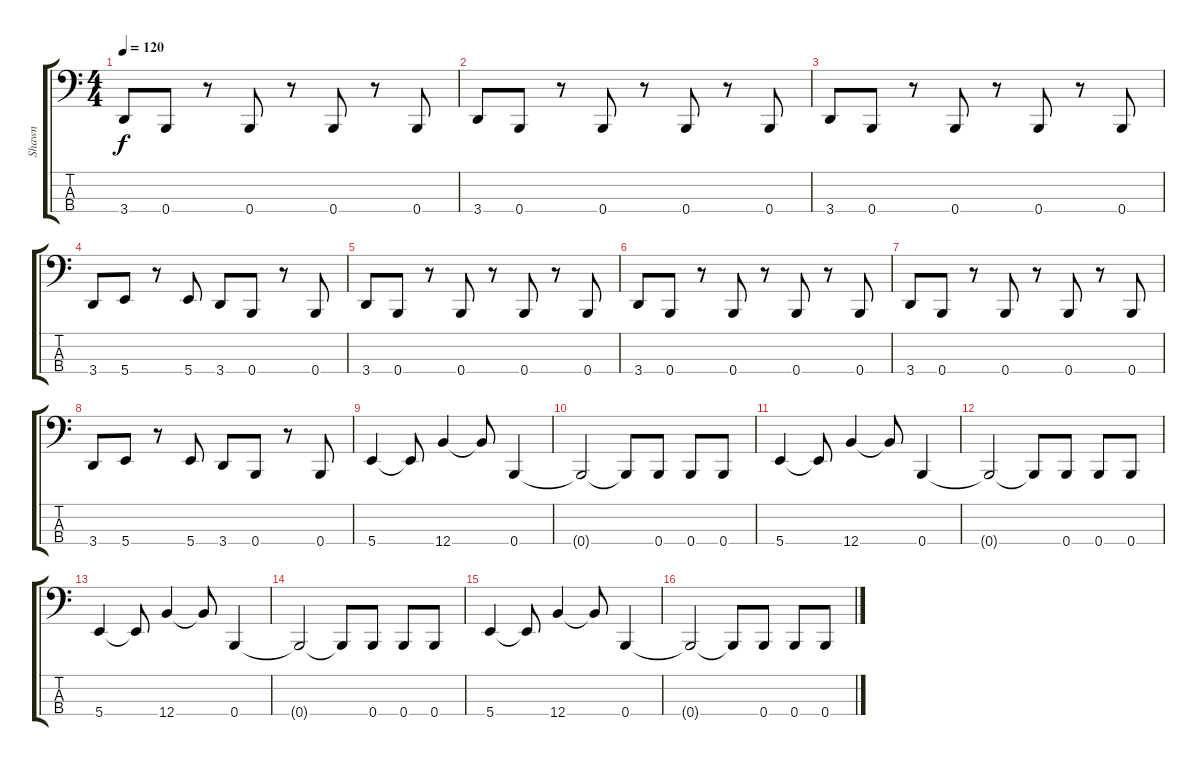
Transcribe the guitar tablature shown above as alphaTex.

\track ("Shawn" "Shawn") {instrument electricbassfinger}
\staff {score tabs}
\tuning (E2 B1 Gb1 B0) {hide}
\ts (4 4)
\tempo 120
\clef f4
\ks c
3.4.8{dy f} 0.4.8 r.8 0.4.8 r.8 0.4.8 r.8 0.4.8 |
3.4.8 0.4.8 r.8 0.4.8 r.8 0.4.8 r.8 0.4.8 |
3.4.8 0.4.8 r.8 0.4.8 r.8 0.4.8 r.8 0.4.8 |
3.4.8 5.4.8 r.8 5.4.8 3.4.8 0.4.8 r.8 0.4.8 |
3.4.8 0.4.8 r.8 0.4.8 r.8 0.4.8 r.8 0.4.8 |
3.4.8 0.4.8 r.8 0.4.8 r.8 0.4.8 r.8 0.4.8 |
3.4.8 0.4.8 r.8 0.4.8 r.8 0.4.8 r.8 0.4.8 |
3.4.8 5.4.8 r.8 5.4.8 3.4.8 0.4.8 r.8 0.4.8 |
5.4.4 5.4{t}.8 12.4.4 12.4{t}.8 0.4.4 |
0.4{t}.2 0.4{t}.8 0.4.8 0.4.8 0.4.8 |
5.4.4 5.4{t}.8 12.4.4 12.4{t}.8 0.4.4 |
0.4{t}.2 0.4{t}.8 0.4.8 0.4.8 0.4.8 |
5.4.4 5.4{t}.8 12.4.4 12.4{t}.8 0.4.4 |
0.4{t}.2 0.4{t}.8 0.4.8 0.4.8 0.4.8 |
5.4.4 5.4{t}.8 12.4.4 12.4{t}.8 0.4.4 |
0.4{t}.2 0.4{t}.8 0.4.8 0.4.8 0.4.8
